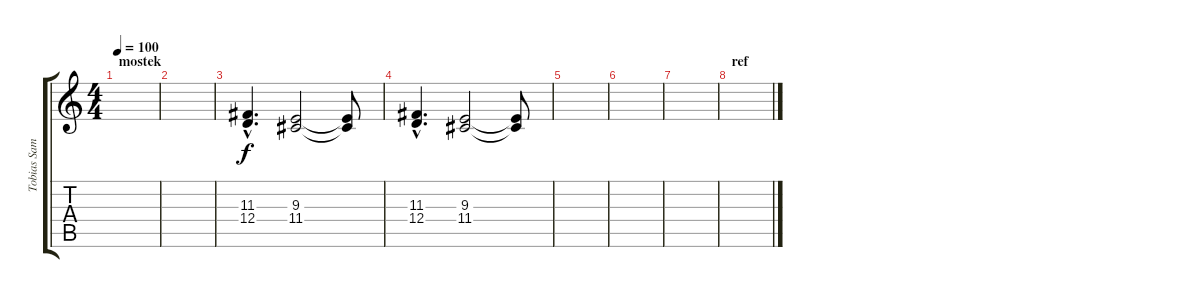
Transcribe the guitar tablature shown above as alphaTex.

\track ("Tobias Sammet" "Tobias Sam") {instrument pad4choir}
\staff {score tabs}
\tuning (E4 B3 G3 D3 A2 E2) {hide}
\ts (4 4)
\section ("" "mostek")
\tempo 100
\clef g2
\ks c
|
|
(11.3{hac} 12.4{hac}).4{d} (9.3 11.4).2 (9.3{t} 11.4{t}).8 |
(11.3{hac} 12.4{hac}).4{d} (9.3 11.4).2 (9.3{t} 11.4{t}).8 |
|
|
|
\section ("" "ref")
